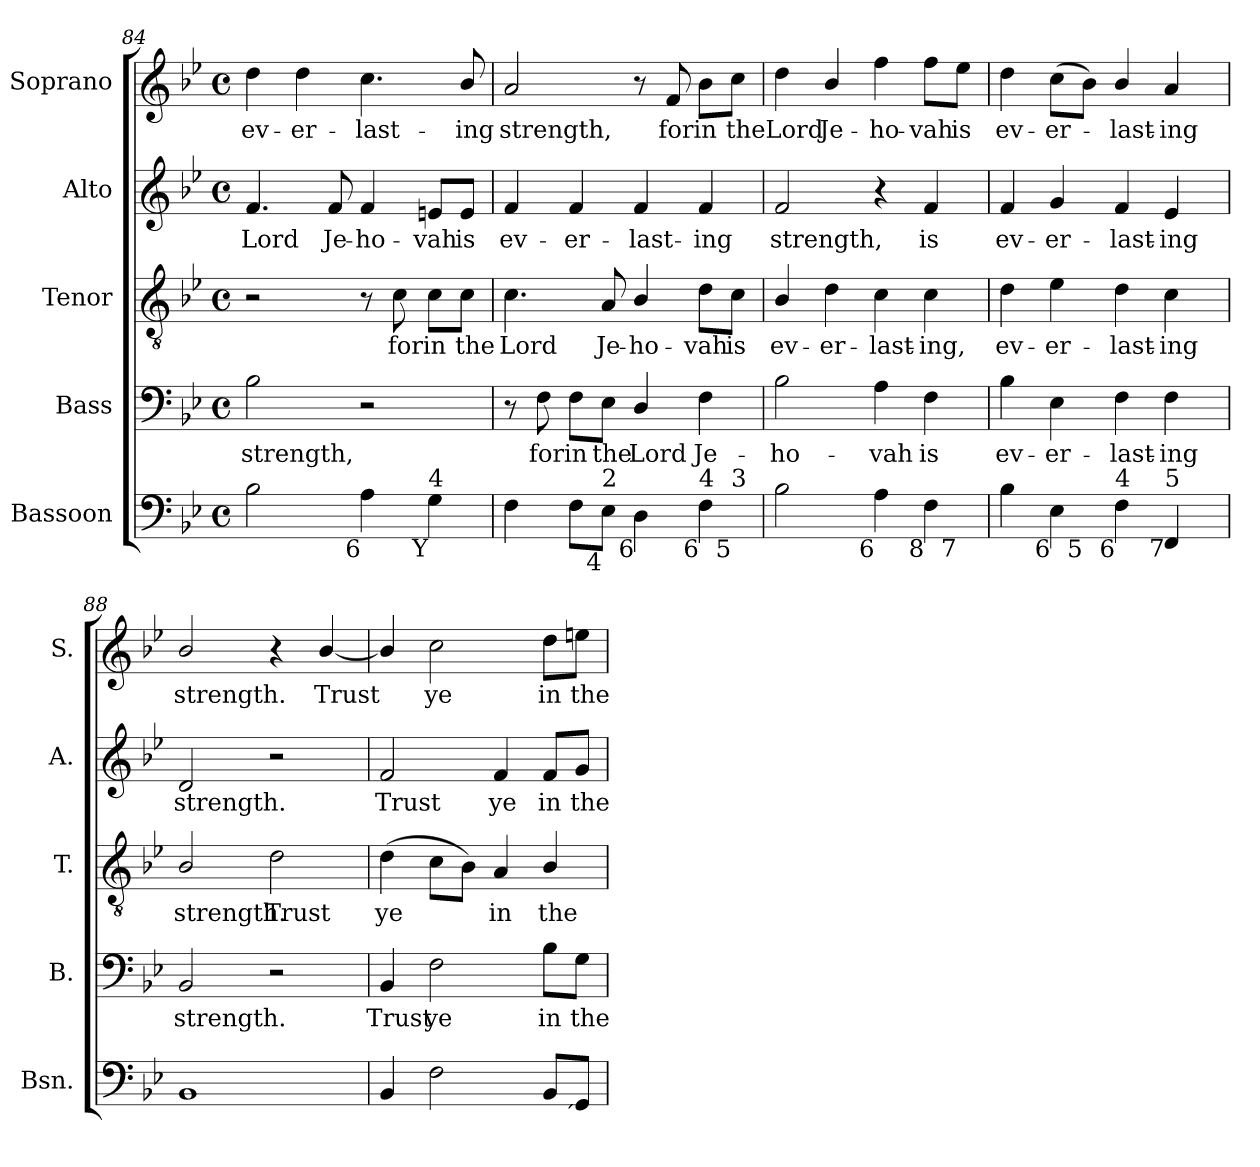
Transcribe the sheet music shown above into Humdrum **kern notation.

**kern	**kern	**text	**kern	**text	**kern	**text	**kern	**text
*part5	*part4	*part4	*part3	*part3	*part2	*part2	*part1	*part1
*staff5	*staff4	*staff4	*staff3	*staff3	*staff2	*staff2	*staff1	*staff1
*I"Bassoon	*I"Bass	*	*I"Tenor	*	*I"Alto	*	*I"Soprano	*
*I'Bsn.	*I'B.	*	*I'T.	*	*I'A.	*	*I'S.	*
*clefF4	*clefF4	*	*clefGv2	*	*clefG2	*	*clefG2	*
*	*	*	*ITrd7c12	*	*	*	*	*
*k[b-e-]	*k[b-e-]	*	*k[b-e-]	*	*k[b-e-]	*	*k[b-e-]	*
*B-:	*B-:	*	*B-:	*	*B-:	*	*B-:	*
*M4/4	*M4/4	*	*M4/4	*	*M4/4	*	*M4/4	*
*met(c)	*met(c)	*	*met(c)	*	*met(c)	*	*met(c)	*
=84	=84	=84	=84	=84	=84	=84	=84	=84
!	!	!LO:LY:b:color=#000000	!	!	!	!	!	!
!	!	!	!	!	!	!LO:LY:b:color=#000000	!	!
!	!	!	!	!	!	!	!	!LO:LY:b:color=#000000
2B-i\	2B-i\	strength,	2r	.	4.fi/	Lord	4ddi\	ev-
!	!	!	!	!	!	!	!	!LO:LY:b:color=#000000
.	.	.	.	.	.	.	4ddi\	-er-
!	!	!	!	!	!	!LO:LY:b:color=#000000	!	!
.	.	.	.	.	8fi/	Je-	.	.
!	!	!	!	!	!	!LO:LY:b:color=#000000	!	!
!LO:TX:b:rj:t=6	!	!	!	!	!	!	!	!
!	!	!	!	!	!	!	!	!LO:LY:b:color=#000000
4Ai\	2r	.	8r	.	4fi/	-ho-	4.cci\	-last-
!	!	!	!	!LO:LY:b:color=#000000	!	!	!	!
.	.	.	8Ci\	for	.	.	.	.
!	!	!	!	!LO:LY:b:color=#000000	!	!	!	!
!LO:TX:b:rj:t=Y	!	!	!	!	!	!	!	!
!LO:TX:t=4	!	!	!	!	!	!	!	!
!	!	!	!	!	!	!LO:LY:b:color=#000000	!	!
4Gi\	.	.	8Ci\L	in	8eni/L	-vah	.	.
!	!	!	!	!LO:LY:b:color=#000000	!	!	!	!
!	!	!	!	!	!	!LO:LY:b:color=#000000	!	!
!	!	!	!	!	!	!	!	!LO:LY:b:color=#000000
.	.	.	8Ci\J	the	8ei/J	is	8b-i/	-ing
=85	=85	=85	=85	=85	=85	=85	=85	=85
!	!	!	!	!LO:LY:b:color=#000000	!	!	!	!
!	!	!	!	!	!	!LO:LY:b:color=#000000	!	!
!	!	!	!	!	!	!	!	!LO:LY:b:color=#000000
*^	*	*	*	*	*	*	*	*
4Fi\	2..ryy	8r	.	4.Ci\	Lord	4fi/	ev-	2ai/	strength,
!	!	!	!LO:LY:b:color=#000000	!	!	!	!	!	!
.	.	8Fi\	for	.	.	.	.	.	.
!	!	!	!LO:LY:b:color=#000000	!	!	!	!	!	!
!	!	!	!	!	!	!	!LO:LY:b:color=#000000	!	!
8Fi\L	.	8Fi\L	in	.	.	4fi/	-er-	.	.
!	!	!	!LO:LY:b:color=#000000	!	!	!	!	!	!
!LO:TX:b:rj:t=4	!	!	!	!	!	!	!	!	!
!LO:TX:t=2	!	!	!	!	!	!	!	!	!
!	!	!	!	!	!LO:LY:b:color=#000000	!	!	!	!
8E-i\J	.	8E-i\J	the	8AAi/	Je-	.	.	.	.
!	!	!	!LO:LY:b:color=#000000	!	!	!	!	!	!
!	!	!	!	!	!LO:LY:b:color=#000000	!	!	!	!
!LO:TX:b:rj:t=6	!	!	!	!	!	!	!	!	!
!	!	!	!	!	!	!	!LO:LY:b:color=#000000	!	!
4Di\	.	4Di/	Lord	4BB-i/	-ho-	4fi/	-last-	8r	.
!	!	!	!	!	!	!	!	!	!LO:LY:b:color=#000000
.	.	.	.	.	.	.	.	8fi/	for
!	!	!	!LO:LY:b:color=#000000	!	!	!	!	!	!
!	!	!	!	!	!LO:LY:b:color=#000000	!	!	!	!
!	!	!	!	!	!	!	!LO:LY:b:color=#000000	!	!
!LO:TX:b:rj:t=6	!	!	!	!	!	!	!	!	!
!LO:TX:t=4	!	!	!	!	!	!	!	!	!
!	!	!	!	!	!	!	!	!	!LO:LY:b:color=#000000
4Fi\	.	4Fi\	Je-	8Di\L	-vah	4fi/	-ing	8b-i\L	in
!	!	!	!	!	!LO:LY:b:color=#000000	!	!	!	!
!	!LO:TX:b:rj:t=5	!	!	!	!	!	!	!	!
!	!LO:TX:t=3	!	!	!	!	!	!	!	!
!	!	!	!	!	!	!	!	!	!LO:LY:b:color=#000000
.	8ryy	.	.	8Ci\J	is	.	.	8cci\J	the
=86	=86	=86	=86	=86	=86	=86	=86	=86	=86
!	!	!	!LO:LY:b:color=#000000	!	!	!	!	!	!
!	!	!	!	!	!LO:LY:b:color=#000000	!	!	!	!
!	!	!	!	!	!	!	!LO:LY:b:color=#000000	!	!
!	!	!	!	!	!	!	!	!	!LO:LY:b:color=#000000
2B-i\	2..ryy	2B-i\	-ho-	4BB-i/	ev-	2fi/	strength,	4ddi\	Lord
!	!	!	!	!	!LO:LY:b:color=#000000	!	!	!	!
!	!	!	!	!	!	!	!	!	!LO:LY:b:color=#000000
.	.	.	.	4Di\	-er-	.	.	4b-i/	Je-
!	!	!	!LO:LY:b:color=#000000	!	!	!	!	!	!
!	!	!	!	!	!LO:LY:b:color=#000000	!	!	!	!
!LO:TX:b:rj:t=6	!	!	!	!	!	!	!	!	!
!	!	!	!	!	!	!	!	!	!LO:LY:b:color=#000000
4Ai\	.	4Ai\	-vah	4Ci\	-last-	4r	.	4ffi\	-ho-
!	!	!	!LO:LY:b:color=#000000	!	!	!	!	!	!
!	!	!	!	!	!LO:LY:b:color=#000000	!	!	!	!
!	!	!	!	!	!	!	!LO:LY:b:color=#000000	!	!
!LO:TX:b:rj:t=8	!	!	!	!	!	!	!	!	!
!	!	!	!	!	!	!	!	!	!LO:LY:b:color=#000000
4Fi\	.	4Fi\	is	4Ci\	-ing,	4fi/	is	8ffi\L	-vah
!	!LO:TX:b:rj:t=7	!	!	!	!	!	!	!	!
!	!	!	!	!	!	!	!	!	!LO:LY:b:color=#000000
.	8ryy	.	.	.	.	.	.	8ee-i\J	is
=87	=87	=87	=87	=87	=87	=87	=87	=87	=87
!	!	!	!LO:LY:b:color=#000000	!	!	!	!	!	!
!	!	!	!	!	!LO:LY:b:color=#000000	!	!	!	!
!	!	!	!	!	!	!	!LO:LY:b:color=#000000	!	!
!	!	!	!	!	!	!	!	!	!LO:LY:b:color=#000000
4B-i\	4.ryy	4B-i\	ev-	4Di\	ev-	4fi/	ev-	4ddi\	ev-
!	!	!	!LO:LY:b:color=#000000	!	!	!	!	!	!
!	!	!	!	!	!LO:LY:b:color=#000000	!	!	!	!
!	!	!	!	!	!	!	!LO:LY:b:color=#000000	!	!
!LO:TX:b:rj:t=6	!	!	!	!	!	!	!	!	!
!	!	!	!	!	!	!	!	!	!LO:LY:b:color=#000000
4E-i\	.	4E-i\	-er-	4E-i\	-er-	4gi/	-er-	(8cci\L	-er-
!	!LO:TX:b:rj:t=5	!	!	!	!	!	!	!	!
.	2ryy	.	.	.	.	.	.	8b-i\J)	.
!	!	!	!LO:LY:b:color=#000000	!	!	!	!	!	!
!	!	!	!	!	!LO:LY:b:color=#000000	!	!	!	!
!	!	!	!	!	!	!	!LO:LY:b:color=#000000	!	!
!LO:TX:b:rj:t=6	!	!	!	!	!	!	!	!	!
!LO:TX:t=4	!	!	!	!	!	!	!	!	!
!	!	!	!	!	!	!	!	!	!LO:LY:b:color=#000000
4Fi\	.	4Fi\	-last-	4Di\	-last-	4fi/	-last-	4b-i/	-last-
!	!	!	!LO:LY:b:color=#000000	!	!	!	!	!	!
!	!	!	!	!	!LO:LY:b:color=#000000	!	!	!	!
!	!	!	!	!	!	!	!LO:LY:b:color=#000000	!	!
!LO:TX:b:rj:t=7	!	!	!	!	!	!	!	!	!
!LO:TX:t=5	!	!	!	!	!	!	!	!	!
!	!	!	!	!	!	!	!	!	!LO:LY:b:color=#000000
4FFi/	.	4Fi\	-ing	4Ci\	-ing	4e-i/	-ing	4ai/	-ing
.	8ryy	.	.	.	.	.	.	.	.
*v	*v	*	*	*	*	*	*	*	*
!!LO:LB:g=z
=88	=88	=88	=88	=88	=88	=88	=88	=88
*^	*	*	*	*	*	*	*	*
!	!	!	!LO:LY:b:color=#000000	!	!	!	!	!	!
*v	*v	*	*	*	*	*	*	*	*
*^	*	*	*	*	*	*	*	*
!	!	!	!	!	!LO:LY:b:color=#000000	!	!	!	!
*v	*v	*	*	*	*	*	*	*	*
*^	*	*	*	*	*	*	*	*
!	!	!	!	!	!	!	!LO:LY:b:color=#000000	!	!
*v	*v	*	*	*	*	*	*	*	*
*^	*	*	*	*	*	*	*	*
!	!	!	!	!	!	!	!	!	!LO:LY:b:color=#000000
*v	*v	*	*	*	*	*	*	*	*
1BB-i	2BB-i/	strength.	2BB-i/	strength.	2di/	strength.	2b-i/	strength.
!	!	!	!	!LO:LY:b:color=#000000	!	!	!	!
.	2r	.	2Di\	Trust	2r	.	4r	.
!	!	!	!	!	!	!	!	!LO:LY:b:color=#000000
.	.	.	.	.	.	.	[4b-i/	Trust
=89	=89	=89	=89	=89	=89	=89	=89	=89
!	!	!LO:LY:b:color=#000000	!	!	!	!	!	!
!	!	!	!	!LO:LY:b:color=#000000	!	!	!	!
!	!	!	!	!	!	!LO:LY:b:color=#000000	!	!
4BB-i/	4BB-i/	Trust	(4Di\	ye	2fi/	Trust	4b-i/]	.
!	!	!LO:LY:b:color=#000000	!	!	!	!	!	!
!	!	!	!	!	!	!	!	!LO:LY:b:color=#000000
2Fi\	2Fi\	ye	8Ci\L	.	.	.	2cci\	ye
.	.	.	8BB-i\J)	.	.	.	.	.
!	!	!	!	!LO:LY:b:color=#000000	!	!	!	!
!	!	!	!	!	!	!LO:LY:b:color=#000000	!	!
.	.	.	4AAi/	in	4fi/	ye	.	.
!	!	!LO:LY:b:color=#000000	!	!	!	!	!	!
!	!	!	!	!LO:LY:b:color=#000000	!	!	!	!
!	!	!	!	!	!	!LO:LY:b:color=#000000	!	!
!	!	!	!	!	!	!	!	!LO:LY:b:color=#000000
8BB-i/L	8B-i\L	in	4BB-i/	the	8fi/L	in	8ddi\L	in
!	!	!LO:LY:b:color=#000000	!	!	!	!	!	!
!	!	!	!	!	!	!LO:LY:b:color=#000000	!	!
!LO:TX:b:rj:t=´	!	!	!	!	!	!	!	!
!	!	!	!	!	!	!	!	!LO:LY:b:color=#000000
8GGi/J	8Gi\J	the	.	.	8gi/J	the	8eeni\J	the
=	=	=	=	=	=	=	=	=
*-	*-	*-	*-	*-	*-	*-	*-	*-
